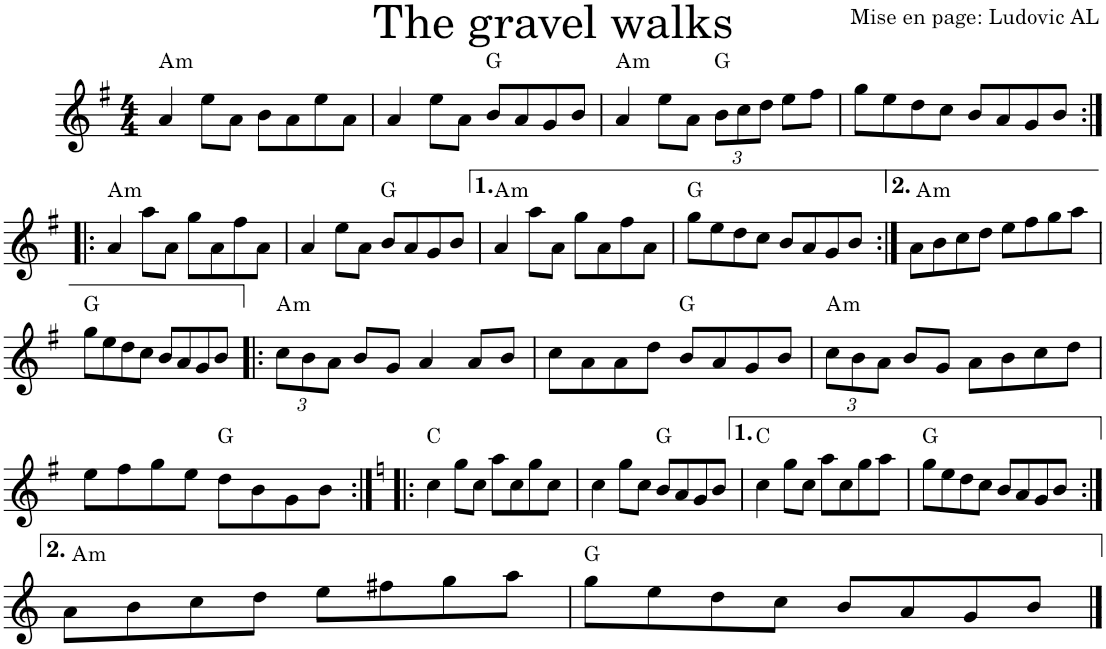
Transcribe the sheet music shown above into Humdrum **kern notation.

**kern	**harte
*part1	*part1
*staff1	*
*I"Violon	*
*I'Vln.	*
*clefG2	*
*k[f#]	*
*M4/4	*
=1	=1
!	!LO:H:kt=m
4a/	A:min
8ee\L	.
8a\J	.
8b\L	.
8a\	.
8ee\	.
8a\J	.
=2	=2
4a/	.
8ee\L	.
8a\J	.
8b/L	G:maj
8a/	.
8g/	.
8b/J	.
=3	=3
!	!LO:H:kt=m
4a/	A:min
8ee\L	.
8a\J	.
*Xbrackettup	*
12b\L	G:maj
12cc\	.
12dd\J	.
8ee\L	.
8ff#\J	.
=4	=4
8gg\L	.
8ee\	.
8dd\	.
8cc\J	.
8b/L	.
8a/	.
8g/	.
8b/J	.
!!LO:LB:g=z
=5:|!|:	=5:|!|:
!	!LO:H:kt=m
4a/	A:min
8aa\L	.
8a\J	.
8gg\L	.
8a\	.
8ff#\	.
8a\J	.
=6	=6
4a/	.
8ee\L	.
8a\J	.
8b/L	G:maj
8a/	.
8g/	.
8b/J	.
=7	=7
!	!LO:H:kt=m
4a/	A:min
8aa\L	.
8a\J	.
8gg\L	.
8a\	.
8ff#\	.
8a\J	.
=8	=8
8gg\L	G:maj
8ee\	.
8dd\	.
8cc\J	.
8b/L	.
8a/	.
8g/	.
8b/J	.
=9:|!	=9:|!
!	!LO:H:kt=m
8a\L	A:min
8b\	.
8cc\	.
8dd\J	.
8ee\L	.
8ff#\	.
8gg\	.
8aa\J	.
!!LO:LB:g=z
=10	=10
8gg\L	G:maj
8ee\	.
8dd\	.
8cc\J	.
8b/L	.
8a/	.
8g/	.
8b/J	.
=11!|:	=11!|:
!	!LO:H:kt=m
12cc\L	A:min
12b\	.
12a\J	.
8b/L	.
8g/J	.
4a/	.
8a/L	.
8b/J	.
=12	=12
8cc\L	.
8a\	.
8a\	.
8dd\J	.
8b/L	G:maj
8a/	.
8g/	.
8b/J	.
=13	=13
!	!LO:H:kt=m
12cc\L	A:min
12b\	.
12a\J	.
8b/L	.
8g/J	.
8a\L	.
8b\	.
8cc\	.
8dd\J	.
!!LO:LB:g=z
=14	=14
8ee\L	.
8ff#\	.
8gg\	.
8ee\J	.
8dd\L	G:maj
8b\	.
8g\	.
8b\J	.
=15:|!|:	=15:|!|:
*k[]	*
4cc\	C:maj
8gg\L	.
8cc\J	.
8aa\L	.
8cc\	.
8gg\	.
8cc\J	.
=16	=16
4cc\	.
8gg\L	.
8cc\J	.
8b/L	G:maj
8a/	.
8g/	.
8b/J	.
=17	=17
4cc\	C:maj
8gg\L	.
8cc\J	.
8aa\L	.
8cc\	.
8gg\	.
8aa\J	.
=18	=18
8gg\L	G:maj
8ee\	.
8dd\	.
8cc\J	.
8b/L	.
8a/	.
8g/	.
8b/J	.
!!LO:LB:g=z
=19:|!	=19:|!
!	!LO:H:kt=m
8a\L	A:min
8b\	.
8cc\	.
8dd\J	.
8ee\L	.
8ff#X\	.
8gg\	.
8aa\J	.
=20	=20
8gg\L	G:maj
8ee\	.
8dd\	.
8cc\J	.
8b/L	.
8a/	.
8g/	.
8b/J	.
==	==
*-	*-
